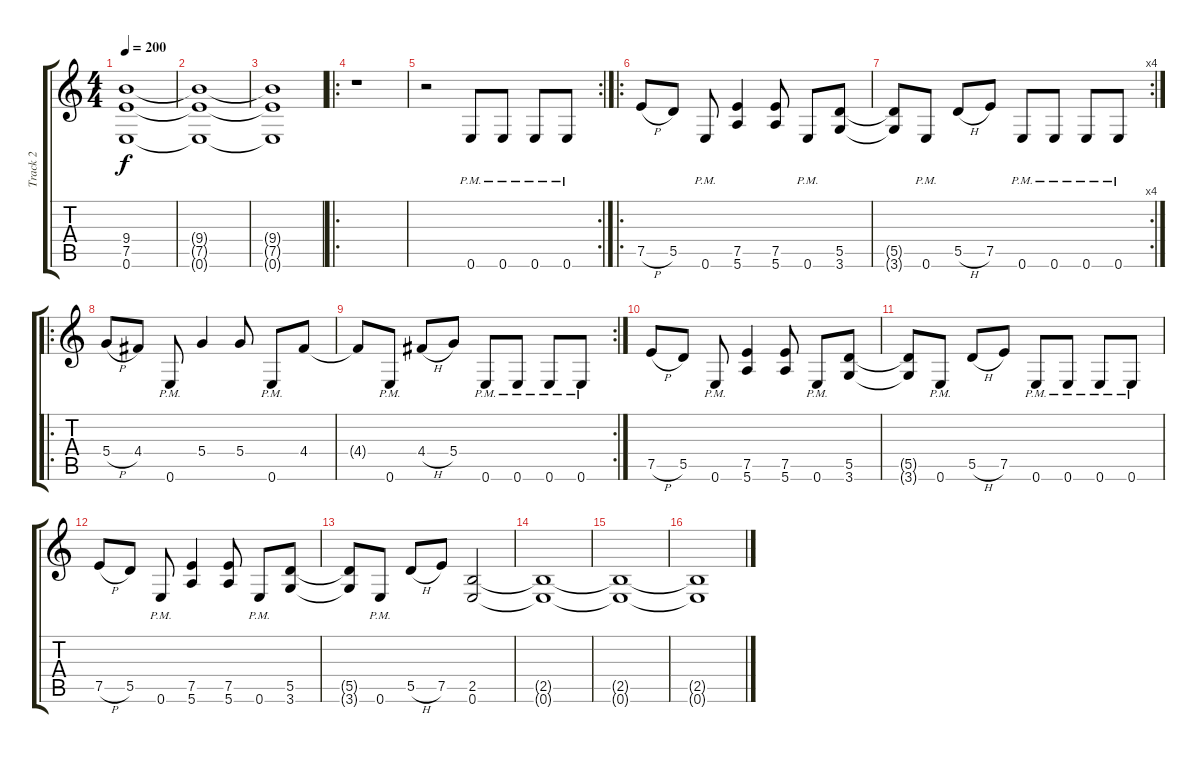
\track ("Track 2" "Track 2") {instrument distortionguitar}
\staff {score tabs}
\tuning (E4 B3 G3 D3 A2 E2) {hide}
\ts (4 4)
\tempo 200
\clef g2
\ks c
(9.4{t} 7.5{t} 0.6{t}).1{dy f} |
(9.4{t} 7.5{t} 0.6{t}).1 |
(9.4{t} 7.5{t} 0.6{t}).1 |
\ro
r.1 |
\rc 2
r.2 0.6{pm}.8 0.6{pm}.8 0.6{pm}.8 0.6{pm}.8 |
\ro
7.5{h}.8 5.5.8 0.6{pm}.8 (7.5 5.6).4 (7.5 5.6).8 0.6{pm}.8 (5.5 3.6).8 |
\rc 4
(5.5{t} 3.6{t}).8 0.6{pm}.8 5.5{h}.8 7.5.8 0.6{pm}.8 0.6{pm}.8 0.6{pm}.8 0.6{pm}.8 |
\ro
5.4{h}.8 4.4.8 0.6{pm}.8 5.4.4 5.4.8 0.6{pm}.8 4.4.8 |
\rc 2
4.4{t}.8 0.6{pm}.8 4.4{h}.8 5.4.8 0.6{pm}.8 0.6{pm}.8 0.6{pm}.8 0.6{pm}.8 |
7.5{h}.8 5.5.8 0.6{pm}.8 (7.5 5.6).4 (7.5 5.6).8 0.6{pm}.8 (5.5 3.6).8 |
(5.5{t} 3.6{t}).8 0.6{pm}.8 5.5{h}.8 7.5.8 0.6{pm}.8 0.6{pm}.8 0.6{pm}.8 0.6{pm}.8 |
7.5{h}.8 5.5.8 0.6{pm}.8 (7.5 5.6).4 (7.5 5.6).8 0.6{pm}.8 (5.5 3.6).8 |
(5.5{t} 3.6{t}).8 0.6{pm}.8 5.5{h}.8 7.5.8 (2.5 0.6).2 |
(2.5{t} 0.6{t}).1 |
(2.5{t} 0.6{t}).1 |
(2.5{t} 0.6{t}).1
